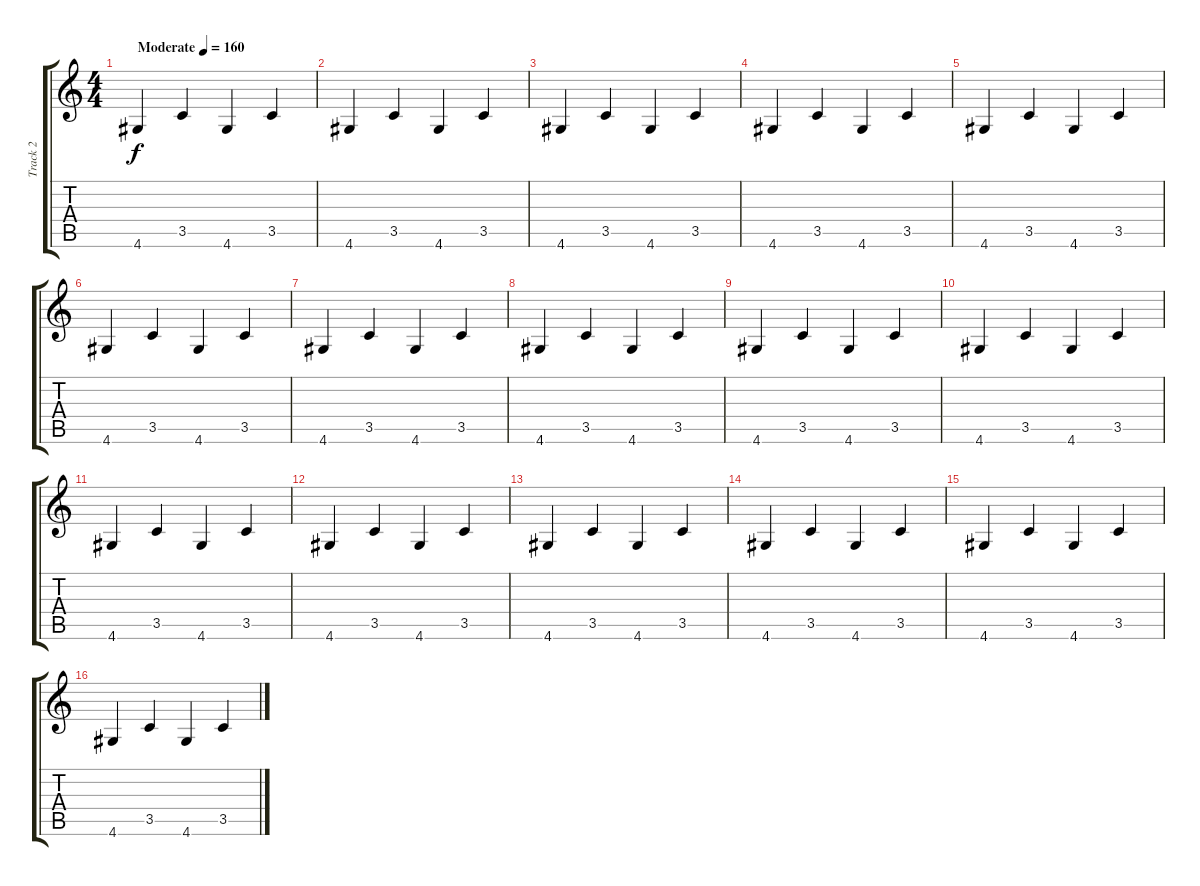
\track ("Track 2" "Track 2") {instrument acousticguitarsteel}
\staff {score tabs}
\tuning (E4 B3 G3 D3 A2 E2) {hide}
\ts (4 4)
\tempo (160 "Moderate")
\clef g2
\ks c
4.6.4{dy f instrument acousticguitarsteel} 3.5.4 4.6.4 3.5.4 |
4.6.4 3.5.4 4.6.4 3.5.4 |
4.6.4 3.5.4 4.6.4 3.5.4 |
4.6.4 3.5.4 4.6.4 3.5.4 |
4.6.4 3.5.4 4.6.4 3.5.4 |
4.6.4 3.5.4 4.6.4 3.5.4 |
4.6.4 3.5.4 4.6.4 3.5.4 |
4.6.4 3.5.4 4.6.4 3.5.4 |
4.6.4 3.5.4 4.6.4 3.5.4 |
4.6.4 3.5.4 4.6.4 3.5.4 |
4.6.4 3.5.4 4.6.4 3.5.4 |
4.6.4 3.5.4 4.6.4 3.5.4 |
4.6.4 3.5.4 4.6.4 3.5.4 |
4.6.4 3.5.4 4.6.4 3.5.4 |
4.6.4 3.5.4 4.6.4 3.5.4 |
4.6.4 3.5.4 4.6.4 3.5.4
